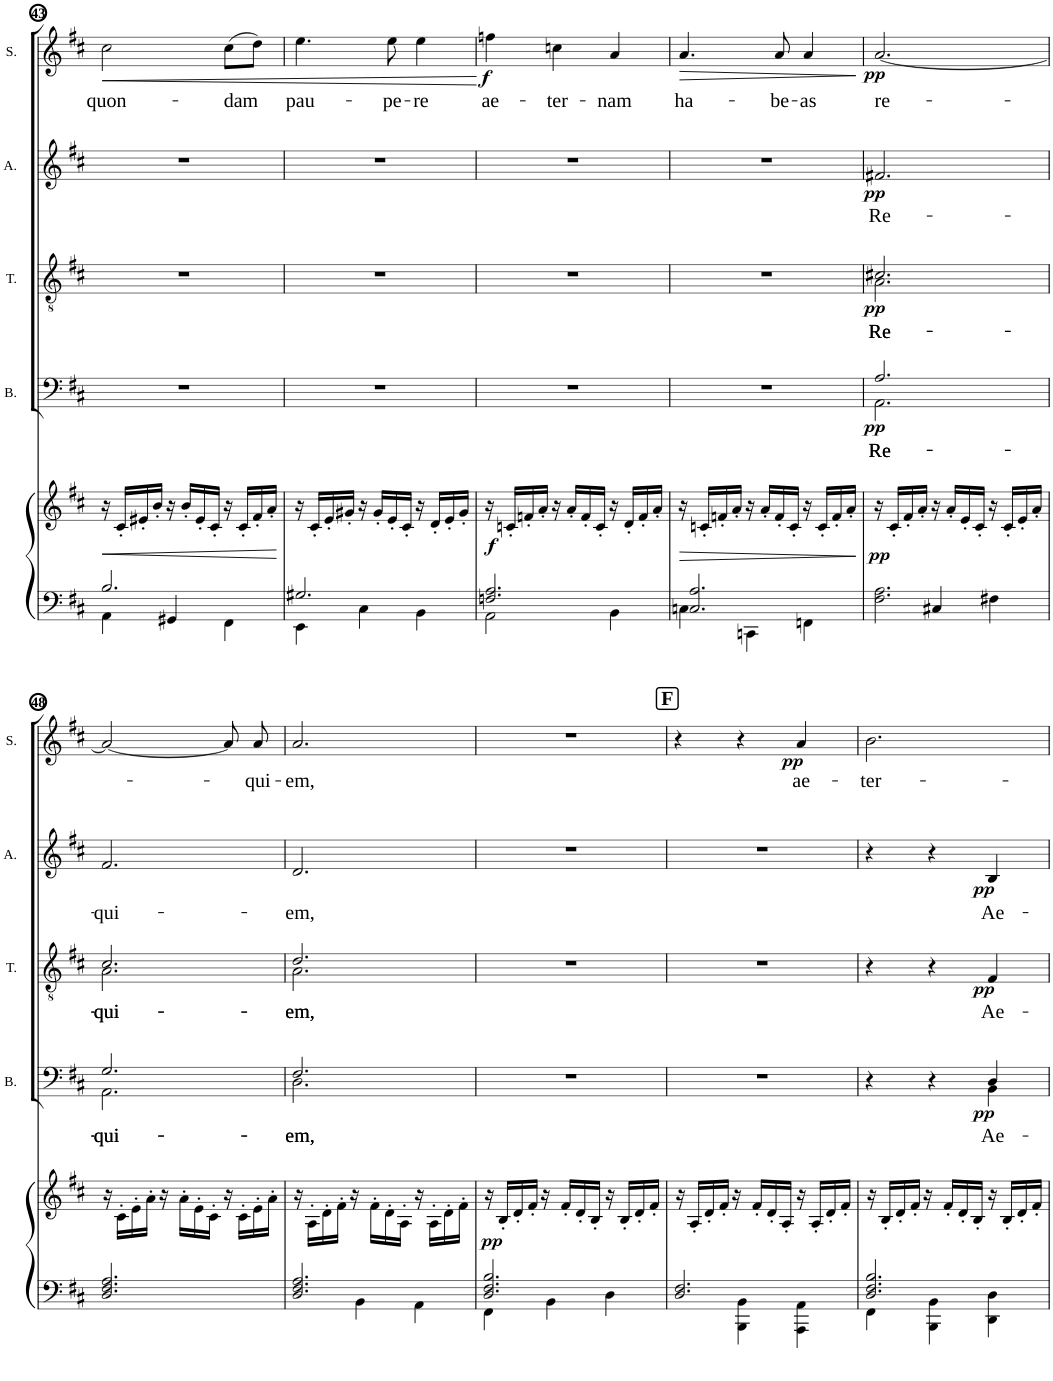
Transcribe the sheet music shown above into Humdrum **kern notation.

**kern	**kern	**dynam	**kern	**text	**dynam	**kern	**text	**dynam	**kern	**text	**dynam	**kern	**text	**dynam
*part5	*part5	*part5	*part4	*part4	*part4	*part3	*part3	*part3	*part2	*part2	*part2	*part1	*part1	*part1
*staff6	*staff5	*staff5/6	*staff4	*staff4	*staff4	*staff3	*staff3	*staff3	*staff2	*staff2	*staff2	*staff1	*staff1	*staff1
*I"Piano	*	*	*I"Basse	*	*	*I"Ténor	*	*	*I"Alto	*	*	*I"Soprano	*	*
*I'Pno	*	*	*I'B.	*	*	*I'T.	*	*	*I'A.	*	*	*I'S.	*	*
!!LO:PB:g=z
*clefF4	*clefG2	*	*clefF4	*	*	*clefGv2	*	*	*clefG2	*	*	*clefG2	*	*
*k[f#c#]	*k[f#c#]	*	*k[f#c#]	*	*	*k[f#c#]	*	*	*k[f#c#]	*	*	*k[f#c#]	*	*
*M3/4	*M3/4	*	*M3/4	*	*	*M3/4	*	*	*M3/4	*	*	*M3/4	*	*
=43	=43	=43	=43	=43	=43	=43	=43	=43	=43	=43	=43	=43	=43	=43
*^	*	*	*	*	*	*	*	*	*	*	*	*	*	*
!	!	!	!LO:HP:b	!	!	!	!	!	!	!	!	!	!	!LO:LY:b	!LO:HP:b
4AA\	2.B/	16r	<	2.r	.	.	2.r	.	.	2.r	.	.	2cc#\	quon-	<
.	.	16c#'/LL	.	.	.	.	.	.	.	.	.	.	.	.	.
.	.	16e#X'/	.	.	.	.	.	.	.	.	.	.	.	.	.
.	.	16b'/JJ	.	.	.	.	.	.	.	.	.	.	.	.	.
4GG#X/	.	16r	.	.	.	.	.	.	.	.	.	.	.	.	.
.	.	16b'/LL	.	.	.	.	.	.	.	.	.	.	.	.	.
.	.	16e#'/	.	.	.	.	.	.	.	.	.	.	.	.	.
.	.	16c#'/JJ	.	.	.	.	.	.	.	.	.	.	.	.	.
!	!	!	!	!	!	!	!	!	!	!	!	!	!	!LO:LY:b	!
4FF#\	.	16r	.	.	.	.	.	.	.	.	.	.	(8cc#\L	-dam	.
.	.	16c#'/LL	.	.	.	.	.	.	.	.	.	.	.	.	.
.	.	16f#'/	.	.	.	.	.	.	.	.	.	.	8dd\J)	.	.
.	.	16a'/JJ	.	.	.	.	.	.	.	.	.	.	.	.	.
*v	*v	*	*	*	*	*	*	*	*	*	*	*	*	*	*
.	.	[	.	.	.	.	.	.	.	.	.	.	.	[
=44	=44	=44	=44	=44	=44	=44	=44	=44	=44	=44	=44	=44	=44	=44
*^	*	*	*	*	*	*	*	*	*	*	*	*	*	*
!	!	!	!	!	!	!	!	!	!	!	!	!	!	!LO:LY:b	!
4EE\	2.G#X/	16r	.	2.r	.	.	2.r	.	.	2.r	.	.	4.ee\	pau-	.
.	.	16c#'/LL	.	.	.	.	.	.	.	.	.	.	.	.	.
.	.	16e'/	.	.	.	.	.	.	.	.	.	.	.	.	.
.	.	16g#X'/JJ	.	.	.	.	.	.	.	.	.	.	.	.	.
4C#\	.	16r	.	.	.	.	.	.	.	.	.	.	.	.	.
.	.	16g#'/LL	.	.	.	.	.	.	.	.	.	.	.	.	.
!	!	!	!	!	!	!	!	!	!	!	!	!	!	!LO:LY:b	!
.	.	16e'/	.	.	.	.	.	.	.	.	.	.	8ee\	-pe-	.
.	.	16c#'/JJ	.	.	.	.	.	.	.	.	.	.	.	.	.
!	!	!	!	!	!	!	!	!	!	!	!	!	!	!LO:LY:b	!
4BB\	.	16r	.	.	.	.	.	.	.	.	.	.	4ee\	-re	.
.	.	16d'/LL	.	.	.	.	.	.	.	.	.	.	.	.	.
.	.	16e'/	.	.	.	.	.	.	.	.	.	.	.	.	.
.	.	16g#'/JJ	.	.	.	.	.	.	.	.	.	.	.	.	.
=45	=45	=45	=45	=45	=45	=45	=45	=45	=45	=45	=45	=45	=45	=45	=45
!	!	!	!LO:DY:b	!	!	!	!	!	!	!	!	!	!	!LO:LY:b	!LO:DY:b
2.Fn/ 2.A/	2AA\	16r	f	2.r	.	.	2.r	.	.	2.r	.	.	4ffn\	ae-	f
.	.	16cn'/LL	.	.	.	.	.	.	.	.	.	.	.	.	.
.	.	16fn'/	.	.	.	.	.	.	.	.	.	.	.	.	.
.	.	16a'/JJ	.	.	.	.	.	.	.	.	.	.	.	.	.
!	!	!	!	!	!	!	!	!	!	!	!	!	!	!LO:LY:b	!
.	.	16r	.	.	.	.	.	.	.	.	.	.	4ccn\	-ter-	.
.	.	16a'/LL	.	.	.	.	.	.	.	.	.	.	.	.	.
.	.	16f'/	.	.	.	.	.	.	.	.	.	.	.	.	.
.	.	16c'/JJ	.	.	.	.	.	.	.	.	.	.	.	.	.
!	!	!	!	!	!	!	!	!	!	!	!	!	!	!LO:LY:b	!
.	4BB\	16r	.	.	.	.	.	.	.	.	.	.	4a/	-nam	.
.	.	16d'/LL	.	.	.	.	.	.	.	.	.	.	.	.	.
.	.	16f'/	.	.	.	.	.	.	.	.	.	.	.	.	.
.	.	16a'/JJ	.	.	.	.	.	.	.	.	.	.	.	.	.
=46	=46	=46	=46	=46	=46	=46	=46	=46	=46	=46	=46	=46	=46	=46	=46
!	!	!	!LO:HP:b	!	!	!	!	!	!	!	!	!	!	!LO:LY:b	!LO:HP:b
2.C#/ 2.A/	4Cn\	16r	>	2.r	.	.	2.r	.	.	2.r	.	.	4.a/	ha-	>
.	.	16cn'/LL	.	.	.	.	.	.	.	.	.	.	.	.	.
.	.	16fn'/	.	.	.	.	.	.	.	.	.	.	.	.	.
.	.	16a'/JJ	.	.	.	.	.	.	.	.	.	.	.	.	.
.	4CCn\	16r	.	.	.	.	.	.	.	.	.	.	.	.	.
.	.	16a'/LL	.	.	.	.	.	.	.	.	.	.	.	.	.
!	!	!	!	!	!	!	!	!	!	!	!	!	!	!LO:LY:b	!
.	.	16f'/	.	.	.	.	.	.	.	.	.	.	8a/	-be-	.
.	.	16c'/JJ	.	.	.	.	.	.	.	.	.	.	.	.	.
!	!	!	!	!	!	!	!	!	!	!	!	!	!	!LO:LY:b	!
.	4FFn\	16r	.	.	.	.	.	.	.	.	.	.	4a/	-as	.
.	.	16c'/LL	.	.	.	.	.	.	.	.	.	.	.	.	.
.	.	16f'/	.	.	.	.	.	.	.	.	.	.	.	.	.
.	.	16a'/JJ	.	.	.	.	.	.	.	.	.	.	.	.	.
*v	*v	*	*	*	*	*	*	*	*	*	*	*	*	*	*
.	.	]	.	.	.	.	.	.	.	.	.	.	.	]
=47	=47	=47	=47	=47	=47	=47	=47	=47	=47	=47	=47	=47	=47	=47
*^	*	*	*	*	*	*	*	*	*	*	*	*	*	*
!	!	!	!	!	!LO:LY:b	!	!	!	!	!	!	!	!	!	!
*	*	*	*	*^	*	*	*	*	*	*	*	*	*	*	*
!	!	!	!	!	!	!LO:LY:b	!	!	!LO:LY:b	!	!	!	!	!	!	!
*	*	*	*	*	*	*	*	*^	*	*	*	*	*	*	*	*
!	!	!	!LO:DY:b	!	!	!	!LO:DY:b	!	!	!LO:LY:b	!LO:DY:b	!	!LO:LY:b	!LO:DY:b	!	!LO:LY:b	!LO:DY:b
2.F#\ 2.A\	4ryy	16r	pp	2.A/	2.AA\	Re-	pp	2.c#X/	2.A\	Re-	pp	2.f#X/	Re-	pp	[2.a/	re-	pp
.	.	16c#'/LL	.	.	.	.	.	.	.	.	.	.	.	.	.	.	.
.	.	16f#'/	.	.	.	.	.	.	.	.	.	.	.	.	.	.	.
.	.	16a'/JJ	.	.	.	.	.	.	.	.	.	.	.	.	.	.	.
.	4C#X/	16r	.	.	.	.	.	.	.	.	.	.	.	.	.	.	.
.	.	16a'/LL	.	.	.	.	.	.	.	.	.	.	.	.	.	.	.
.	.	16e'/	.	.	.	.	.	.	.	.	.	.	.	.	.	.	.
.	.	16c#'/JJ	.	.	.	.	.	.	.	.	.	.	.	.	.	.	.
.	4F#X\	16r	.	.	.	.	.	.	.	.	.	.	.	.	.	.	.
.	.	16c#'/LL	.	.	.	.	.	.	.	.	.	.	.	.	.	.	.
.	.	16e'/	.	.	.	.	.	.	.	.	.	.	.	.	.	.	.
.	.	16a'/JJ	.	.	.	.	.	.	.	.	.	.	.	.	.	.	.
*v	*v	*	*	*	*	*	*	*	*	*	*	*	*	*	*	*	*
!!LO:LB:g=z
=48	=48	=48	=48	=48	=48	=48	=48	=48	=48	=48	=48	=48	=48	=48	=48	=48
!	!	!	!	!	!LO:LY:b	!	!	!	!	!	!	!	!	!	!	!
!	!	!	!	!	!LO:LY:b	!	!	!	!LO:LY:b	!	!	!	!	!	!	!
!	!	!	!	!	!	!	!	!	!LO:LY:b	!	!	!LO:LY:b	!	!	!	!
2.D/ 2.F#/ 2.A/	16r	.	2.G/	2.AA\	-qui-	.	2.c#/	2.A\	-qui-	.	2.f#/	-qui-	.	2a/_	.	.
.	16c#'\LL	.	.	.	.	.	.	.	.	.	.	.	.	.	.	.
.	16e'\	.	.	.	.	.	.	.	.	.	.	.	.	.	.	.
.	16a'\JJ	.	.	.	.	.	.	.	.	.	.	.	.	.	.	.
.	16r	.	.	.	.	.	.	.	.	.	.	.	.	.	.	.
.	16a'\LL	.	.	.	.	.	.	.	.	.	.	.	.	.	.	.
.	16e'\	.	.	.	.	.	.	.	.	.	.	.	.	.	.	.
.	16c#'\JJ	.	.	.	.	.	.	.	.	.	.	.	.	.	.	.
.	16r	.	.	.	.	.	.	.	.	.	.	.	.	8a/]	.	.
.	16c#'\LL	.	.	.	.	.	.	.	.	.	.	.	.	.	.	.
!	!	!	!	!	!	!	!	!	!	!	!	!	!	!	!LO:LY:b	!
.	16e'\	.	.	.	.	.	.	.	.	.	.	.	.	8a/	-qui-	.
.	16a'\JJ	.	.	.	.	.	.	.	.	.	.	.	.	.	.	.
=49	=49	=49	=49	=49	=49	=49	=49	=49	=49	=49	=49	=49	=49	=49	=49	=49
*^	*	*	*	*	*	*	*	*	*	*	*	*	*	*	*	*
!	!	!	!	!	!	!LO:LY:b	!	!	!	!	!	!	!	!	!	!	!
!	!	!	!	!	!	!LO:LY:b	!	!	!	!LO:LY:b	!	!	!	!	!	!	!
!	!	!	!	!	!	!	!	!	!	!LO:LY:b	!	!	!LO:LY:b	!	!	!LO:LY:b	!
2.D/ 2.F#/ 2.A/	4ryy	16r	.	2.F#/	2.D\	-em,	.	2.d/	2.A\	-em,	.	2.d/	-em,	.	2.a/	-em,	.
.	.	16A'\LL	.	.	.	.	.	.	.	.	.	.	.	.	.	.	.
.	.	16d'\	.	.	.	.	.	.	.	.	.	.	.	.	.	.	.
.	.	16f#'\JJ	.	.	.	.	.	.	.	.	.	.	.	.	.	.	.
.	4BB\	16r	.	.	.	.	.	.	.	.	.	.	.	.	.	.	.
.	.	16f#'\LL	.	.	.	.	.	.	.	.	.	.	.	.	.	.	.
.	.	16d'\	.	.	.	.	.	.	.	.	.	.	.	.	.	.	.
.	.	16A'\JJ	.	.	.	.	.	.	.	.	.	.	.	.	.	.	.
.	4AA\	16r	.	.	.	.	.	.	.	.	.	.	.	.	.	.	.
.	.	16A'\LL	.	.	.	.	.	.	.	.	.	.	.	.	.	.	.
.	.	16d'\	.	.	.	.	.	.	.	.	.	.	.	.	.	.	.
.	.	16f#'\JJ	.	.	.	.	.	.	.	.	.	.	.	.	.	.	.
*	*	*	*	*v	*v	*	*	*	*	*	*	*	*	*	*	*	*
*	*	*	*	*	*	*	*v	*v	*	*	*	*	*	*	*	*
=50	=50	=50	=50	=50	=50	=50	=50	=50	=50	=50	=50	=50	=50	=50	=50
!	!	!	!LO:DY:b	!	!	!	!	!	!	!	!	!	!	!	!
2.D/ 2.F#/ 2.B/	4FF#\	16r	pp	2.r	.	.	2.r	.	.	2.r	.	.	2.r	.	.
.	.	16B'/LL	.	.	.	.	.	.	.	.	.	.	.	.	.
.	.	16d'/	.	.	.	.	.	.	.	.	.	.	.	.	.
.	.	16f#'/JJ	.	.	.	.	.	.	.	.	.	.	.	.	.
.	4BB\	16r	.	.	.	.	.	.	.	.	.	.	.	.	.
.	.	16f#'/LL	.	.	.	.	.	.	.	.	.	.	.	.	.
.	.	16d'/	.	.	.	.	.	.	.	.	.	.	.	.	.
.	.	16B'/JJ	.	.	.	.	.	.	.	.	.	.	.	.	.
.	4D\	16r	.	.	.	.	.	.	.	.	.	.	.	.	.
.	.	16B'/LL	.	.	.	.	.	.	.	.	.	.	.	.	.
.	.	16d'/	.	.	.	.	.	.	.	.	.	.	.	.	.
.	.	16f#'/JJ	.	.	.	.	.	.	.	.	.	.	.	.	.
!!LO:REH:place=s1:a:B:cj:fs=14:t=F
=51	=51	=51	=51	=51	=51	=51	=51	=51	=51	=51	=51	=51	=51	=51	=51
2.D/ 2.F#/	4ryy	16r	.	2.r	.	.	2.r	.	.	2.r	.	.	4r	.	.
.	.	16A'/LL	.	.	.	.	.	.	.	.	.	.	.	.	.
.	.	16d'/	.	.	.	.	.	.	.	.	.	.	.	.	.
.	.	16f#'/JJ	.	.	.	.	.	.	.	.	.	.	.	.	.
.	4BBB\ 4BB\	16r	.	.	.	.	.	.	.	.	.	.	4r	.	.
.	.	16f#'/LL	.	.	.	.	.	.	.	.	.	.	.	.	.
.	.	16d'/	.	.	.	.	.	.	.	.	.	.	.	.	.
.	.	16A'/JJ	.	.	.	.	.	.	.	.	.	.	.	.	.
!	!	!	!	!	!	!	!	!	!	!	!	!	!	!LO:LY:b	!LO:DY:b
.	4AAA\ 4AA\	16r	.	.	.	.	.	.	.	.	.	.	4a/	ae-	pp
.	.	16A'/LL	.	.	.	.	.	.	.	.	.	.	.	.	.
.	.	16d'/	.	.	.	.	.	.	.	.	.	.	.	.	.
.	.	16f#'/JJ	.	.	.	.	.	.	.	.	.	.	.	.	.
=52	=52	=52	=52	=52	=52	=52	=52	=52	=52	=52	=52	=52	=52	=52	=52
*	*	*	*	*^	*	*	*	*	*	*	*	*	*	*	*
!	!	!	!	!	!	!	!	!	!	!	!	!	!	!	!LO:LY:b	!
2.D/ 2.F#/ 2.B/	4FF#\	16r	.	4r	2ryy	.	.	4r	.	.	4r	.	.	2.b\	-ter-	.
.	.	16B'/LL	.	.	.	.	.	.	.	.	.	.	.	.	.	.
.	.	16d'/	.	.	.	.	.	.	.	.	.	.	.	.	.	.
.	.	16f#'/JJ	.	.	.	.	.	.	.	.	.	.	.	.	.	.
.	4BBB\ 4BB\	16r	.	4r	.	.	.	4r	.	.	4r	.	.	.	.	.
.	.	16f#'/LL	.	.	.	.	.	.	.	.	.	.	.	.	.	.
.	.	16d'/	.	.	.	.	.	.	.	.	.	.	.	.	.	.
.	.	16B'/JJ	.	.	.	.	.	.	.	.	.	.	.	.	.	.
!	!	!	!	!	!	!LO:LY:b	!LO:DY:b	!	!LO:LY:b	!LO:DY:b	!	!LO:LY:b	!LO:DY:b	!	!	!
.	4DD\ 4D\	16r	.	4D/	4BB\	Ae-	pp	4F#/	Ae-	pp	4B/	Ae-	pp	.	.	.
.	.	16B'/LL	.	.	.	.	.	.	.	.	.	.	.	.	.	.
.	.	16d'/	.	.	.	.	.	.	.	.	.	.	.	.	.	.
.	.	16f#'/JJ	.	.	.	.	.	.	.	.	.	.	.	.	.	.
*v	*v	*	*	*v	*v	*	*	*	*	*	*	*	*	*	*	*
=	=	=	=	=	=	=	=	=	=	=	=	=	=	=
*-	*-	*-	*-	*-	*-	*-	*-	*-	*-	*-	*-	*-	*-	*-
